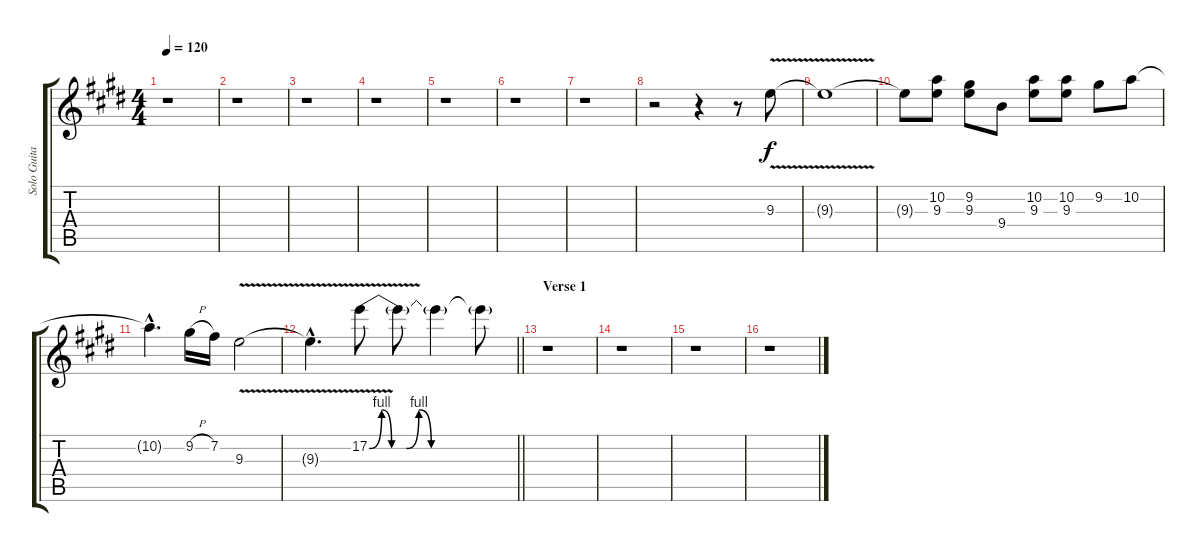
\track ("Solo Guitar" "Solo Guita") {instrument overdrivenguitar}
\staff {score tabs}
\tuning (E4 B3 G3 D3 A2 E2) {hide}
\ts (4 4)
\tempo 120
\clef g2
\ks e
r.1{dy f instrument overdrivenguitar} |
r.1 |
r.1 |
r.1 |
r.1 |
r.1 |
r.1 |
r.2 r.4 r.8 9.3{v}.8 |
9.3{t}.1 |
9.3{t}.8 (10.2 9.3).8 (9.2 9.3).8 9.4.8 (10.2 9.3).8 (10.2 9.3).8 9.2.8 10.2.8 |
10.2{hac t}.4{d} 9.2{h}.16 7.2.16 9.3{v}.2 |
\barLineRight lightlight
9.3{hac t}.4{d} 17.2{be (custom 0 0 5 4 9 0 15 0 20 4 25 0 60 0) v}.8 17.2{t}.8 17.2{t}.4 17.2{t}.8 |
\section ("" "Verse 1")
r.1 |
r.1 |
r.1 |
r.1
